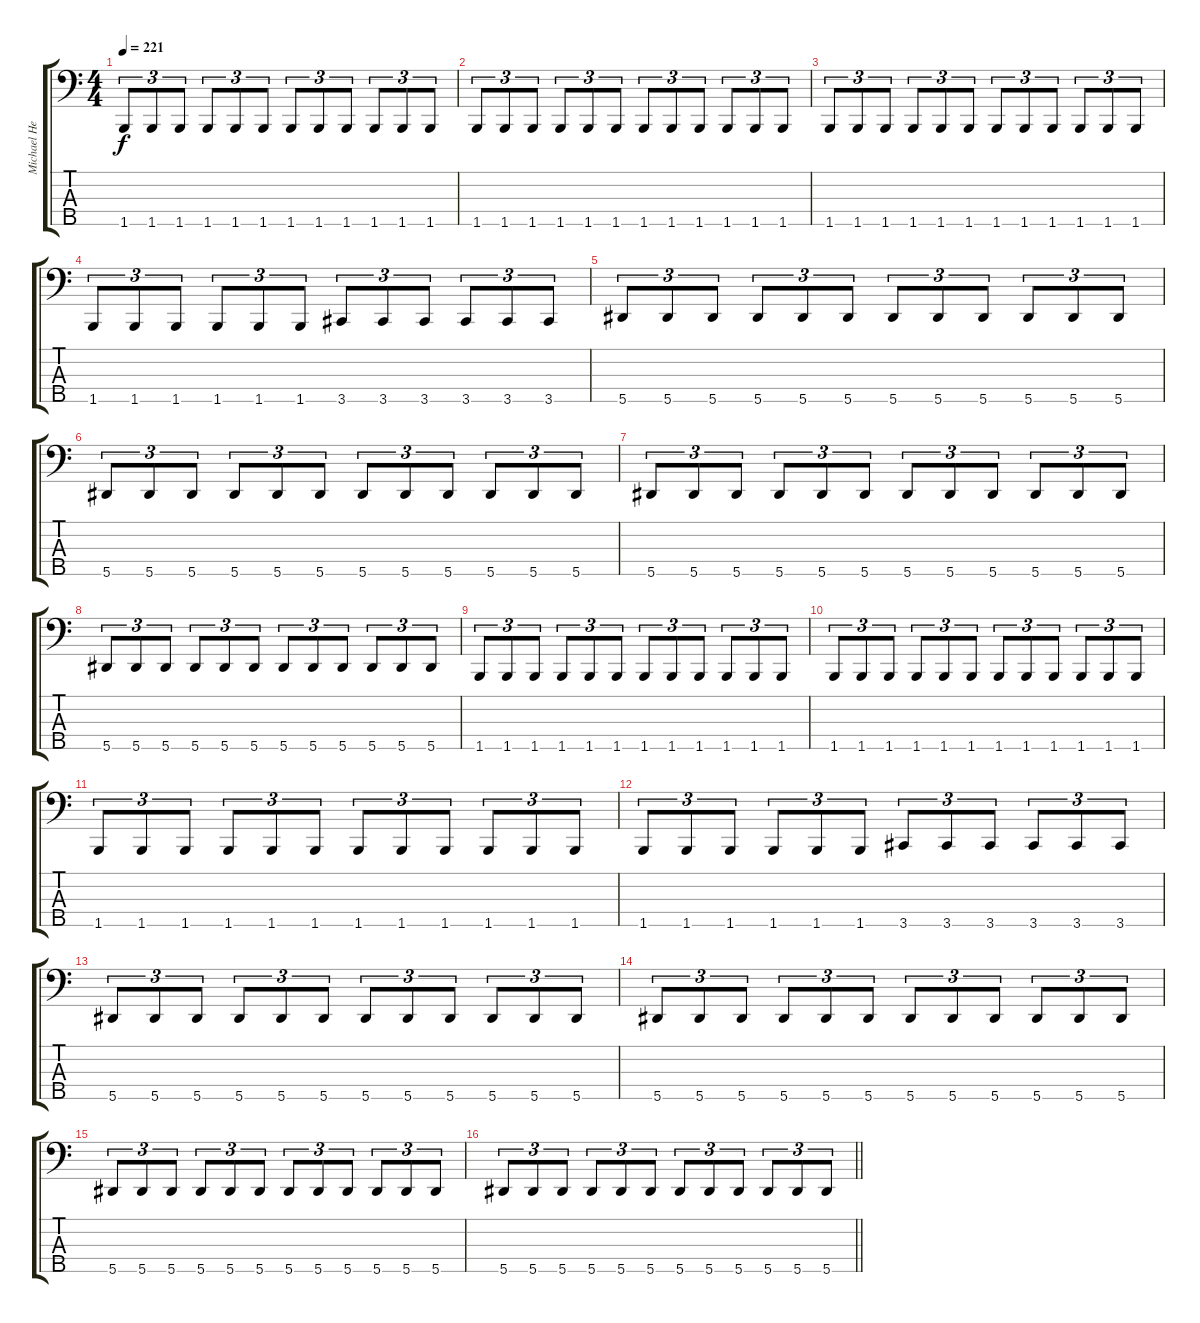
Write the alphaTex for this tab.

\track ("Michael Hedlund" "Michael He") {instrument electricbassfinger}
\staff {score tabs}
\tuning (Gb2 Db2 Ab1 Eb1 Bb0) {hide}
\ts (4 4)
\tempo 221
\clef f4
\ks c
1.5.8{tu (3 2) dy f} 1.5.8{tu (3 2)} 1.5.8{tu (3 2)} 1.5.8{tu (3 2)} 1.5.8{tu (3 2)} 1.5.8{tu (3 2)} 1.5.8{tu (3 2)} 1.5.8{tu (3 2)} 1.5.8{tu (3 2)} 1.5.8{tu (3 2)} 1.5.8{tu (3 2)} 1.5.8{tu (3 2)} |
1.5.8{tu (3 2)} 1.5.8{tu (3 2)} 1.5.8{tu (3 2)} 1.5.8{tu (3 2)} 1.5.8{tu (3 2)} 1.5.8{tu (3 2)} 1.5.8{tu (3 2)} 1.5.8{tu (3 2)} 1.5.8{tu (3 2)} 1.5.8{tu (3 2)} 1.5.8{tu (3 2)} 1.5.8{tu (3 2)} |
1.5.8{tu (3 2)} 1.5.8{tu (3 2)} 1.5.8{tu (3 2)} 1.5.8{tu (3 2)} 1.5.8{tu (3 2)} 1.5.8{tu (3 2)} 1.5.8{tu (3 2)} 1.5.8{tu (3 2)} 1.5.8{tu (3 2)} 1.5.8{tu (3 2)} 1.5.8{tu (3 2)} 1.5.8{tu (3 2)} |
1.5.8{tu (3 2)} 1.5.8{tu (3 2)} 1.5.8{tu (3 2)} 1.5.8{tu (3 2)} 1.5.8{tu (3 2)} 1.5.8{tu (3 2)} 3.5.8{tu (3 2)} 3.5.8{tu (3 2)} 3.5.8{tu (3 2)} 3.5.8{tu (3 2)} 3.5.8{tu (3 2)} 3.5.8{tu (3 2)} |
5.5.8{tu (3 2)} 5.5.8{tu (3 2)} 5.5.8{tu (3 2)} 5.5.8{tu (3 2)} 5.5.8{tu (3 2)} 5.5.8{tu (3 2)} 5.5.8{tu (3 2)} 5.5.8{tu (3 2)} 5.5.8{tu (3 2)} 5.5.8{tu (3 2)} 5.5.8{tu (3 2)} 5.5.8{tu (3 2)} |
5.5.8{tu (3 2)} 5.5.8{tu (3 2)} 5.5.8{tu (3 2)} 5.5.8{tu (3 2)} 5.5.8{tu (3 2)} 5.5.8{tu (3 2)} 5.5.8{tu (3 2)} 5.5.8{tu (3 2)} 5.5.8{tu (3 2)} 5.5.8{tu (3 2)} 5.5.8{tu (3 2)} 5.5.8{tu (3 2)} |
5.5.8{tu (3 2)} 5.5.8{tu (3 2)} 5.5.8{tu (3 2)} 5.5.8{tu (3 2)} 5.5.8{tu (3 2)} 5.5.8{tu (3 2)} 5.5.8{tu (3 2)} 5.5.8{tu (3 2)} 5.5.8{tu (3 2)} 5.5.8{tu (3 2)} 5.5.8{tu (3 2)} 5.5.8{tu (3 2)} |
5.5.8{tu (3 2)} 5.5.8{tu (3 2)} 5.5.8{tu (3 2)} 5.5.8{tu (3 2)} 5.5.8{tu (3 2)} 5.5.8{tu (3 2)} 5.5.8{tu (3 2)} 5.5.8{tu (3 2)} 5.5.8{tu (3 2)} 5.5.8{tu (3 2)} 5.5.8{tu (3 2)} 5.5.8{tu (3 2)} |
1.5.8{tu (3 2)} 1.5.8{tu (3 2)} 1.5.8{tu (3 2)} 1.5.8{tu (3 2)} 1.5.8{tu (3 2)} 1.5.8{tu (3 2)} 1.5.8{tu (3 2)} 1.5.8{tu (3 2)} 1.5.8{tu (3 2)} 1.5.8{tu (3 2)} 1.5.8{tu (3 2)} 1.5.8{tu (3 2)} |
1.5.8{tu (3 2)} 1.5.8{tu (3 2)} 1.5.8{tu (3 2)} 1.5.8{tu (3 2)} 1.5.8{tu (3 2)} 1.5.8{tu (3 2)} 1.5.8{tu (3 2)} 1.5.8{tu (3 2)} 1.5.8{tu (3 2)} 1.5.8{tu (3 2)} 1.5.8{tu (3 2)} 1.5.8{tu (3 2)} |
1.5.8{tu (3 2)} 1.5.8{tu (3 2)} 1.5.8{tu (3 2)} 1.5.8{tu (3 2)} 1.5.8{tu (3 2)} 1.5.8{tu (3 2)} 1.5.8{tu (3 2)} 1.5.8{tu (3 2)} 1.5.8{tu (3 2)} 1.5.8{tu (3 2)} 1.5.8{tu (3 2)} 1.5.8{tu (3 2)} |
1.5.8{tu (3 2)} 1.5.8{tu (3 2)} 1.5.8{tu (3 2)} 1.5.8{tu (3 2)} 1.5.8{tu (3 2)} 1.5.8{tu (3 2)} 3.5.8{tu (3 2)} 3.5.8{tu (3 2)} 3.5.8{tu (3 2)} 3.5.8{tu (3 2)} 3.5.8{tu (3 2)} 3.5.8{tu (3 2)} |
5.5.8{tu (3 2)} 5.5.8{tu (3 2)} 5.5.8{tu (3 2)} 5.5.8{tu (3 2)} 5.5.8{tu (3 2)} 5.5.8{tu (3 2)} 5.5.8{tu (3 2)} 5.5.8{tu (3 2)} 5.5.8{tu (3 2)} 5.5.8{tu (3 2)} 5.5.8{tu (3 2)} 5.5.8{tu (3 2)} |
5.5.8{tu (3 2)} 5.5.8{tu (3 2)} 5.5.8{tu (3 2)} 5.5.8{tu (3 2)} 5.5.8{tu (3 2)} 5.5.8{tu (3 2)} 5.5.8{tu (3 2)} 5.5.8{tu (3 2)} 5.5.8{tu (3 2)} 5.5.8{tu (3 2)} 5.5.8{tu (3 2)} 5.5.8{tu (3 2)} |
5.5.8{tu (3 2)} 5.5.8{tu (3 2)} 5.5.8{tu (3 2)} 5.5.8{tu (3 2)} 5.5.8{tu (3 2)} 5.5.8{tu (3 2)} 5.5.8{tu (3 2)} 5.5.8{tu (3 2)} 5.5.8{tu (3 2)} 5.5.8{tu (3 2)} 5.5.8{tu (3 2)} 5.5.8{tu (3 2)} |
\barLineRight lightlight
5.5.8{tu (3 2)} 5.5.8{tu (3 2)} 5.5.8{tu (3 2)} 5.5.8{tu (3 2)} 5.5.8{tu (3 2)} 5.5.8{tu (3 2)} 5.5.8{tu (3 2)} 5.5.8{tu (3 2)} 5.5.8{tu (3 2)} 5.5.8{tu (3 2)} 5.5.8{tu (3 2)} 5.5.8{tu (3 2)}
